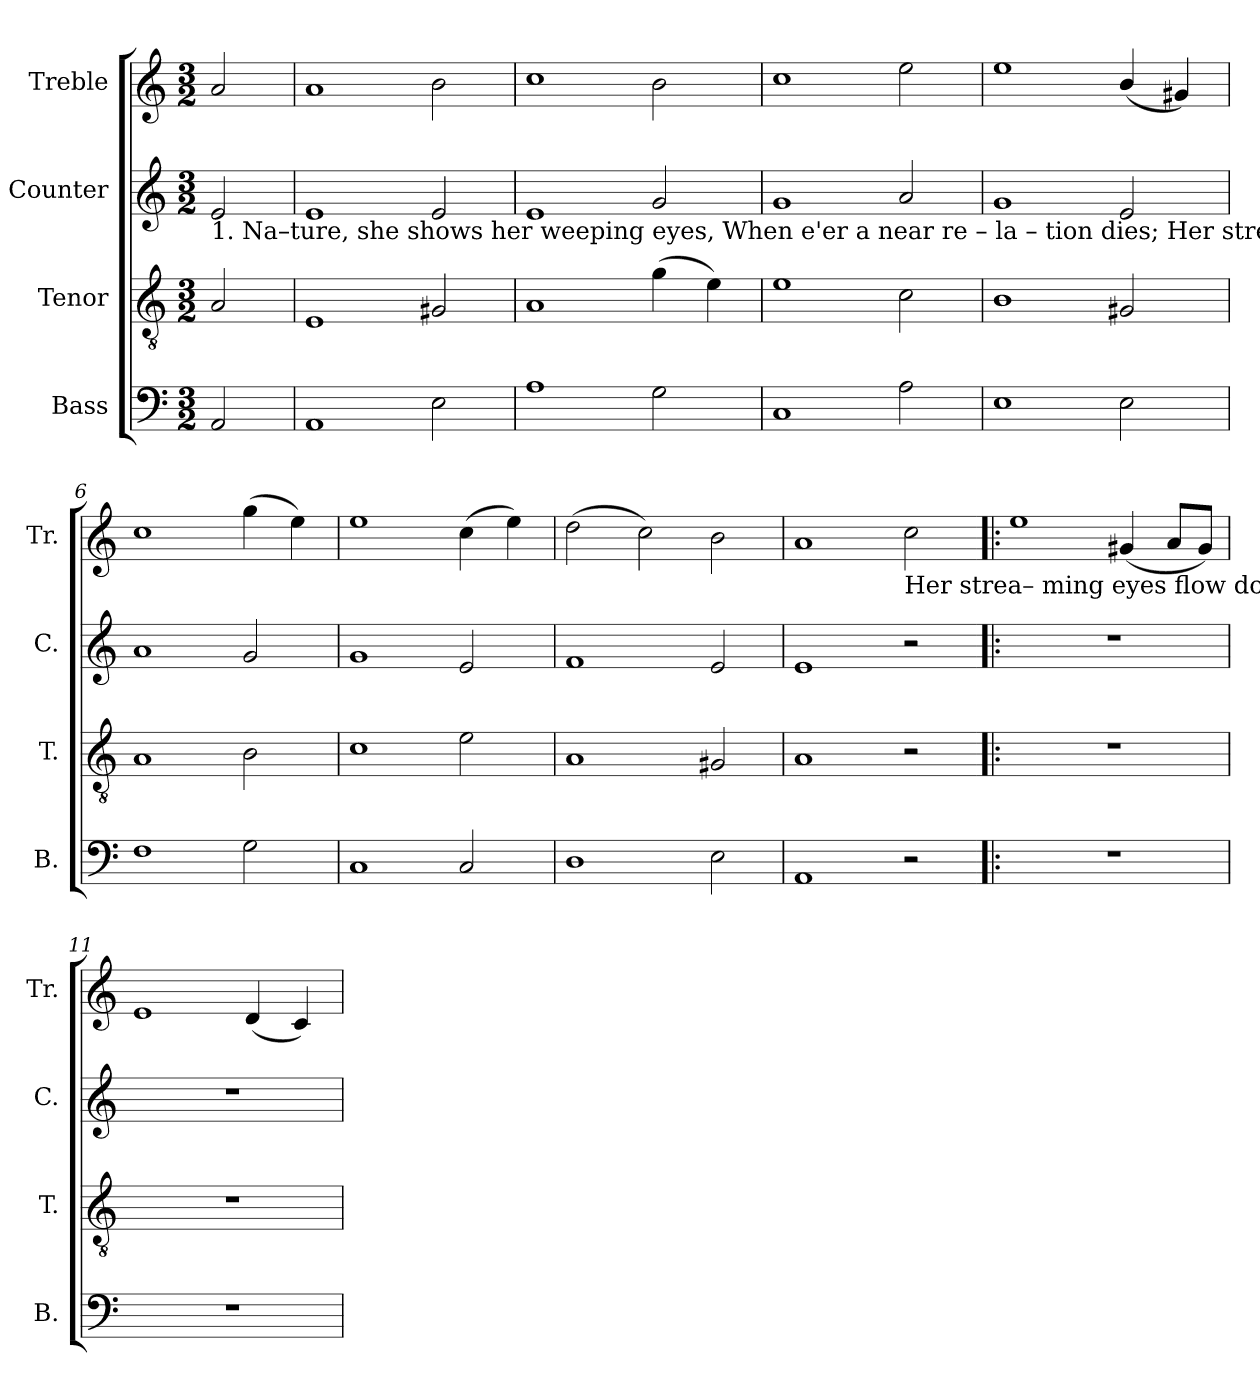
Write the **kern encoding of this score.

**kern	**kern	**kern	**kern
*part4	*part3	*part2	*part1
*staff4	*staff3	*staff2	*staff1
*I"Bass	*I"Tenor	*I"Counter	*I"Treble
*I'B.	*I'T.	*I'C.	*I'Tr.
*clefF4	*clefGv2	*clefG2	*clefG2
*k[]	*k[]	*k[]	*k[]
*M3/2	*M3/2	*M3/2	*M3/2
*MM120	*MM120	*MM120	*MM120
=1	=1	=1	=1
!	!	!LO:TX:b:t=1. Na–ture, she shows her weeping eyes, When e'er a   near re  –   la  – tion dies;                                                                             Her streaming eyes flow down with	!
2AA/	2A/	2e/	2a/
=2	=2	=2	=2
1AA	1E	1e	1a
2E\	2G#X/	2e/	2b!\
=3	=3	=3	=3
1A	1A	1e	1cc!
2G\	(4g\	2g/	2b!\
.	4e\)	.	.
=4	=4	=4	=4
1C!	1e	1g	1cc!
2A\	2c!\	2a/	2ee\
=5	=5	=5	=5
1E	1B!	1g	1ee
2E\	2G#X/	2e/	(4b!/
.	.	.	4g#X/)
=6	=6	=6	=6
1F!	1A	1a	1cc!
2G\	2B!\	2g/	(4gg\
.	.	.	4ee\)
=7	=7	=7	=7
1C!	1c!	1g	1ee
2C!/	2e\	2e/	(4cc!\
.	.	.	4ee\)
=8	=8	=8	=8
1D	1A	1f!	(2dd\
.	.	.	2cc!\)
2E\	2G#X/	2e/	2b!\
=9	=9	=9	=9
1AA	1A	1e	1a
!	!	!	!LO:TX:b:t=Her   strea– ming  eyes flow down with   tears,
2r	2r	2r	2cc!\
=10!|:	=10!|:	=10!|:	=10!|:
1.r	1.r	1.r	1ee
.	.	.	(4g#X/
.	.	.	8a/L
.	.	.	8g#/J)
=11	=11	=11	=11
1.r	1.r	1.r	1e
.	.	.	(4d/
.	.	.	4c!/)
=	=	=	=
*-	*-	*-	*-
